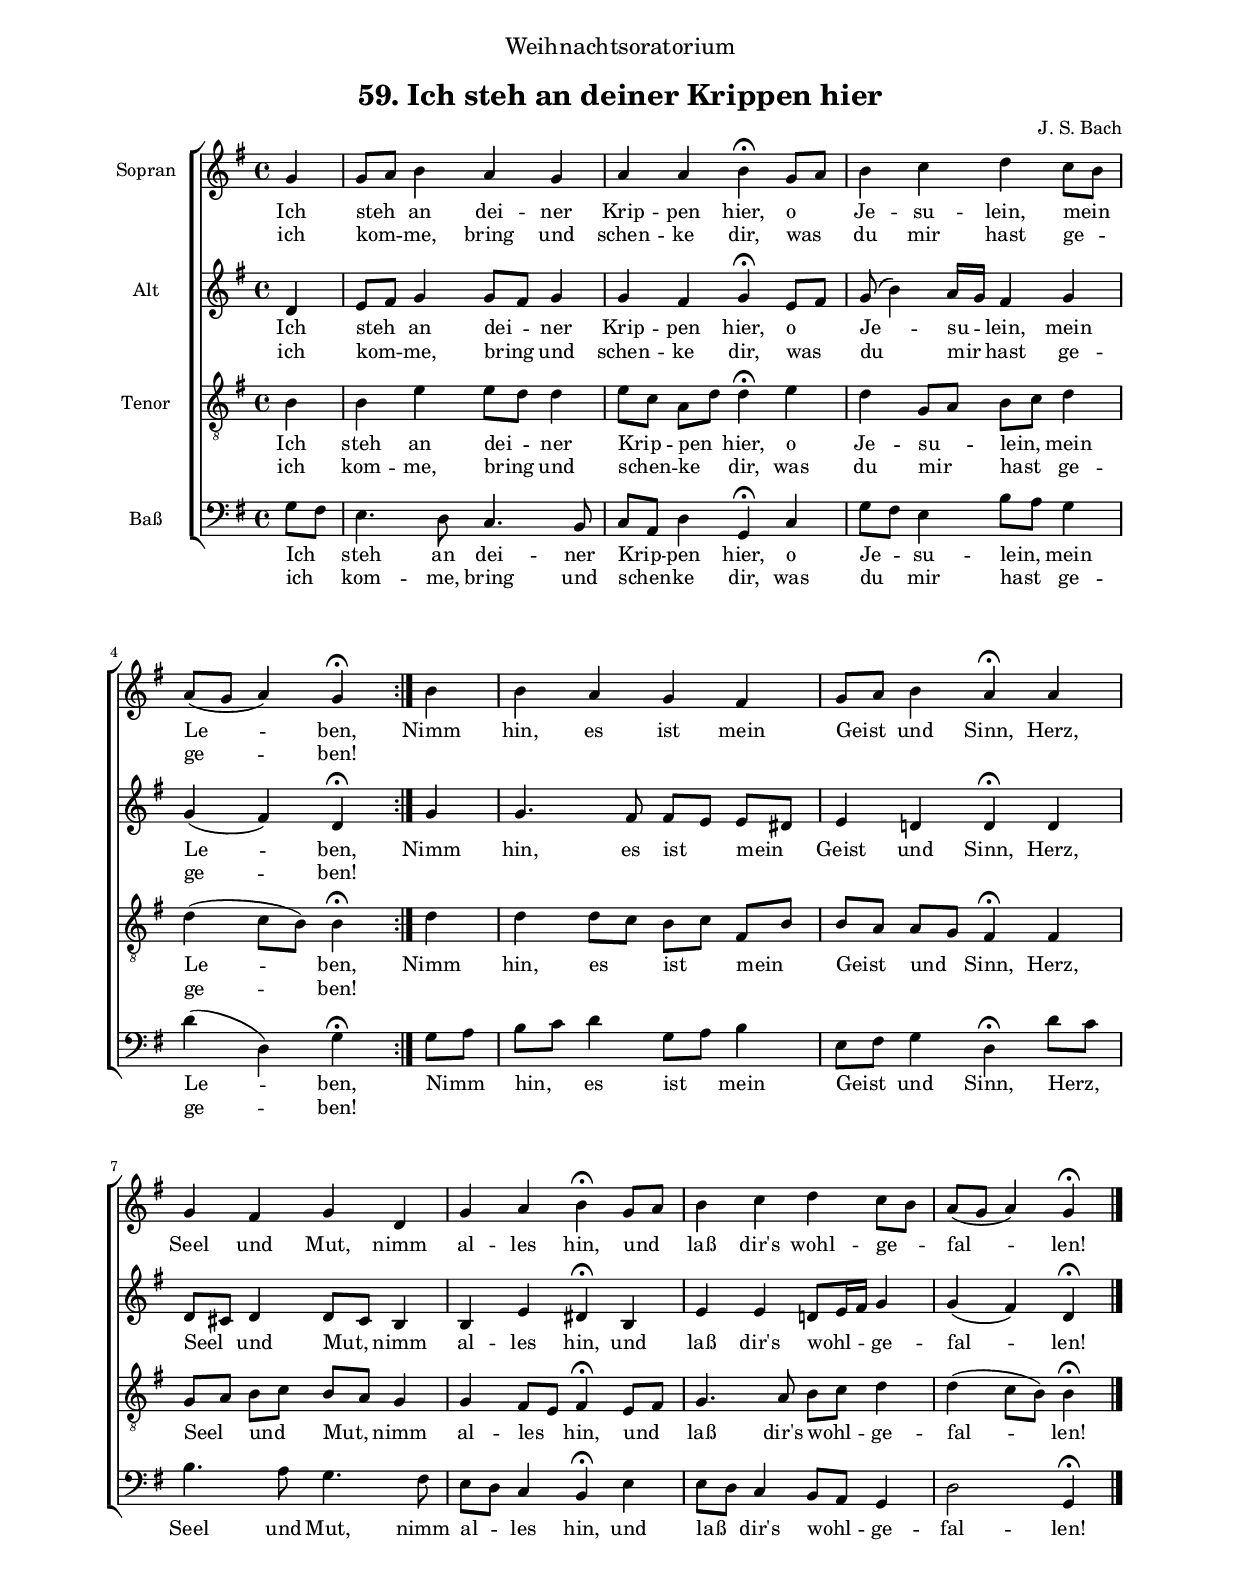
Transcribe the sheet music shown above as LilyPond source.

\header
{
  dedication=\markup { \fontsize #2 "Weihnachtsoratorium"}
  title=\markup {\vspace #2 "59. Ich steh an deiner Krippen hier"}
  composer="J. S. Bach"
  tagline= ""
}

\version "2.18.0"
\include "deutsch.ly"
#(set-global-staff-size 16)
% #(set-default-paper-size "letter")
#(ly:set-option 'point-and-click #f)

	
global = {
	\key g \major
	\set Staff.autoBeaming = ##f
	\time 4/4 \skip 1*10 \bar "|."
	}


\paper
	{
	top-margin = 2 \cm
	bottom-margin = 2 \cm
	left-margin = 2 \cm
	line-width = 17 \cm
	ragged-bottom = ##f
	ragged-last-bottom = ##t
	print-page-number = ##f
	system-system-spacing = #'((basic-distance . 20) (minimum-distance . 14) (padding . 8) (strechability . 150))
	systems-per-page = 3
%	min-systems-per-page = 3
	}



cantus =  \relative c''
	{
	\repeat volta 2 { \partial 4 g4
	g8[ a] h4 a g
	a4 a h\fermata g8[ a]
	h4 c d c8[ h]
	a8[( g] a4) g\fermata } h
%5
	h4 a g fis |
	g8[ a] h4 a\fermata a
	g4 fis g d
	g4 a h\fermata g8[ a]
	h4 c d c8[ h] |
%10
	a8[( g] a4) g\fermata
	}


altus =  \relative c'
        {
	\repeat volta 2 { \partial 4 d4
	e8[ fis] g4 g8[ fis] g4
	g4 fis g\fermata e8[ fis]
	g8( h4) a16[ g] fis4 g
	g4( fis) d\fermata } g
%5
	g4. fis8 fis[ e] e[ dis] |
	e4 d! d\fermata d
	d8[ cis] d4 d8[ cis] h4
	h4 e dis\fermata h
	e4 e d!8[ e16 fis] g4 |
%10
	g4( fis) d\fermata 
	}


tenor =  \relative c'
	{
	\repeat volta 2 { \partial 4 h4
	h4 e e8[ d] d4
	e8[ c] a[ d] d4\fermata e
	d4 g,8[ a] h[ c] d4
	d4( c8[ h]) h4\fermata } d
%5
	d4 d8[ c] h[ c] fis,[ h] |
	h8[ a] a[ g] fis4\fermata fis
	g8[ a] h[ c] h[ a] g4
	g4 fis8[ e] fis4\fermata e8[ fis]
	g4. a8 h[ c] d4 |
%10
	d4( c8[ h]) h4\fermata
	}


bassus  =  \relative c
	{
	\repeat volta 2 { \partial 4 g'8[ fis]
	e4. d8 c4. h8
	c8[ a] d4 g,\fermata c
	g'8[ fis] e4 h'8[ a] g4
	d'4( d,) g\fermata } g8[ a]
%5
	h8[ c] d4 g,8[ a] h4 |
	e,8[ fis] g4 d\fermata d'8[ c]
	h4. a8 g4. fis8
	e8[ d] c4 h\fermata e
	e8[ d] c4 h8[ a] g4 |
%10
	d'2 g,4\fermata
	}

lyricscantus = \lyricmode {
	Ich steh an dei -- ner Krip -- pen hier,
	o Je -- su -- lein, mein Le -- ben,
	Nimm hin, es ist mein Geist und Sinn,
	Herz, Seel und Mut, nimm al -- les hin,
	und laß dir's wohl -- ge -- fal -- len!
	}


lyricscantusduo = \lyricmode {
	ich kom -- me, bring und schen -- ke dir,
	was du mir hast ge -- ge -- ben!
	}


\score
{  
  % \transpose {
	\new ChoirStaff \with { \override StaffGrouper.staff-staff-spacing.basic-distance = #12 }
	<<

	\new Staff << \global
	\new Voice="v1" {
		\set Staff.instrumentName= "Sopran"
		\set Staff.midiInstrument = "reed organ"
		\clef "treble"
		\cantus }
	\new Lyrics \lyricsto "v1" {\lyricscantus }
	\new Lyrics \lyricsto "v1" {\lyricscantusduo }
	>>


	\new Staff << \global
	\new Voice="v2" {
		\set Staff.instrumentName= "Alt"
		\set Staff.midiInstrument = "reed organ"
		\clef "treble" 
		\altus}
	\new Lyrics \lyricsto "v2" {\lyricscantus }
	\new Lyrics \lyricsto "v2" {\lyricscantusduo }
	>>


	\new Staff << \global
	\new Voice="v3" {
		\set Staff.instrumentName= "Tenor"
		\set Staff.midiInstrument = "reed organ"
		\clef "G_8"
		\tenor }
	\new Lyrics \lyricsto "v3" {\lyricscantus }
	\new Lyrics \lyricsto "v3" {\lyricscantusduo }
	>>


	\new Staff << \global
	\new Voice="v4" {
		\set Staff.instrumentName= "Baß"
		\set Staff.midiInstrument = "reed organ"
		\clef "bass" 
		\bassus }
	\new Lyrics \lyricsto "v4" {\lyricscantus }
	\new Lyrics \lyricsto "v4" {\lyricscantusduo }
	>>

	>>
	% } % transpose

	\layout
	{
	indent = 1.4 \cm
%	\context { \Lyrics \override VerticalAxisGroup.nonstaff-relatedstaff-spacing.padding = #2 }
	\context { \Staff \override TimeSignature.break-visibility = #end-of-line-invisible }
%	\context { \Staff \override InstrumentName.X-offset = #'-25 }
	\context { \Score \override BarNumber.padding = #2 }
	\context { \Voice \override NoteHead.style = #'baroque }
	}

	
}


% EOF